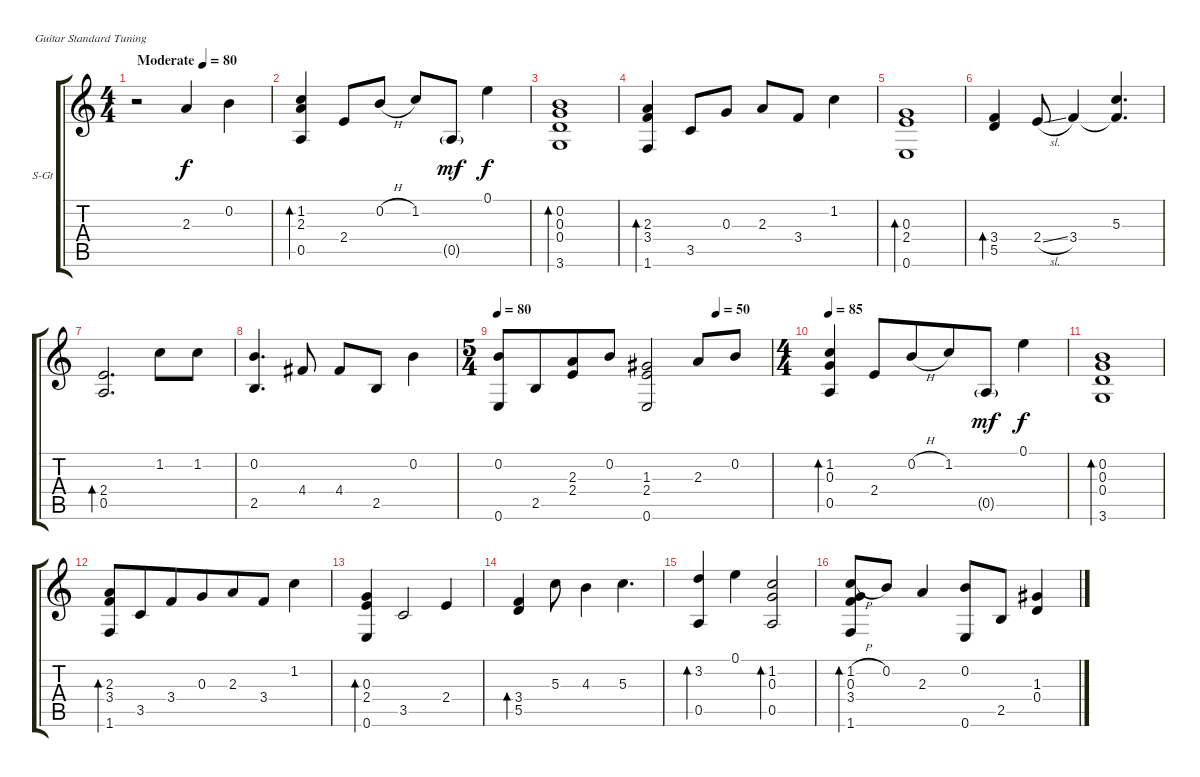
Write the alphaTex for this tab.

\bracketExtendMode groupsimilarinstruments
\firstSystemTrackNameOrientation horizontal
\otherSystemsTrackNameOrientation horizontal
\track ("Track 1" "S-Gt") {instrument acousticguitarsteel}
\staff {score tabs}
\tuning (E4 B3 G3 D3 A2 E2)
\ts (4 4)
\beaming (8 2 2 2 2)
\tempo (80 "Moderate")
\clef g2
\ks c
r.2{dy f instrument acousticguitarsteel} 2.3.4 0.2.4 |
(1.2 2.3 0.5).4{bd 120} 2.4.8 0.2{h}.8 1.2.8 0.5{g}.8{dy mf} 0.1.4{dy f} |
(0.2 0.3 0.4 3.6).1{bd 120} |
(2.3 3.4 1.6).4{bd 120} 3.5.8 0.3.8 2.3.8 3.4.8 1.2.4 |
(0.3 2.4 0.6).1{bd 120} |
(3.4 5.5).4{bd 120} 2.4{sl}.8 3.4.4 (5.3 3.4{t}).4{d} |
(2.4 0.5).2{d bd 480} 1.2.8 1.2.8 |
(0.2 2.5).4{d} 4.4.8 4.4.8 2.5.8 0.2.4 |
\ts (5 4)
\beaming (8 6 4)
\tempo 80
\tempo (50 0.8)
(0.2 0.6).8 2.5.8 (2.3 2.4).8 0.2.8 (1.3 2.4 0.6).2 2.3.8 0.2.8 |
\ts (4 4)
\beaming (8 6 4)
\tempo 85
(1.2 0.3 0.5).4{bd 120} 2.4.8 0.2{h}.8 1.2.8 0.5{g}.8{dy mf} 0.1.4{dy f} |
(0.2 0.3 0.4 3.6).1{bd 120} |
(2.3 3.4 1.6).8{bd 120} 3.5.8 3.4.8 0.3.8 2.3.8 3.4.8 1.2.4 |
(0.3 2.4 0.6).4{bd 120} 3.5.2 2.4.4 |
(3.4 5.5).4{bd 120} 5.3.8 4.3.4 5.3.4{d} |
(3.2 0.5).4{bd 240} 0.1.4 (1.2 0.3 0.5).2{bd 240} |
(1.2{h} 0.3 3.4 1.6).8{bd 120} 0.2.8 2.3.4 (0.2 0.6).8 2.5.8 (1.3 0.4).4
